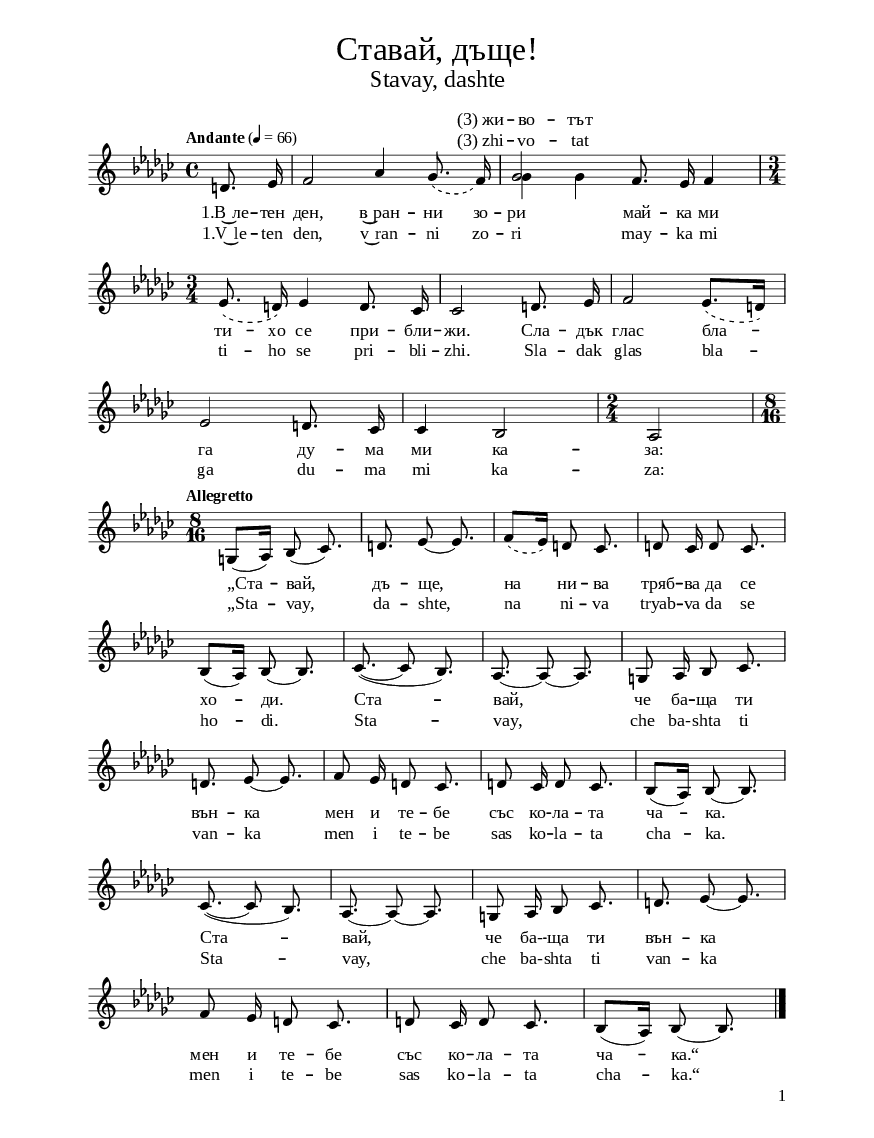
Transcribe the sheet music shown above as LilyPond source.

\version "2.24.2"

% include paper part and global functions
\include "include/globals.ily"

"rightBraces018" = \markup {
  \column {
    % repeat braces
    \translate #'(0 . -12.6 )
    \right-brace #18

    \translate #'(0 . -22.4 )
    \right-brace #18

  
  }
  \column {
    % repeat numbers
    \translate #'(0 . -13.2 )
    2

    \translate #'(0 . -24.2 )
    2


  }
}

\bookpart {
  \label #'ref142
  \tocItem \markup "Ставай, дъще! – Stavay, dashte"
  \include "include/bookpart-paper.ily"
  \score {
    \include "include/score-layout.ily"

    <<
      \new Lyrics = "tempVoiceLyricsBG" \with {
        % lyrics above a staff should have this override
        \override VerticalAxisGroup.staff-affinity = #DOWN
      }
      \new Lyrics = "tempVoiceLyricsEN" \with {
        \override VerticalAxisGroup.staff-affinity = #DOWN
      }

    \new Voice = "mainVoice" \absolute {
      \clef treble
    
      \key ges \major
  
      \time 4/4
      \tempoFunc "Andante" 4 "66"
      \autoBeamOff
      \partial 4
      d'8. es'16 | % 2
      f'2 as'4 \phrasingSlurDown \phrasingSlurDashed ges'8. \(
      <<
        % now temporary add a second voice
        {
          \voiceTwo % this voice is in the same context as parent
          \hideNotes f'16 \) \unHideNotes \phrasingSlurNeutral | % 3
          \stemUp ges'2 \stemNeutral
        }
        \new Voice = "tempVoice" {
          % this is a new voice context
          \voiceOne \autoBeamOff
          f'16 | % 3
          \stemDown ges'4 ges'4 \stemNeutral
        }
      >>
      \oneVoice

      f'8. 
      
      es'16 f'4 \break | % 4
      \time 3/4 \phrasingSlurDashed es'8. \( d'16 \) \phrasingSlurNeutral es'4 d'8. ces'16 | % 5
      ces'2 d'8. es'16 | % 6
      f'2 \slurDashed es'8. [( d'16 )] \slurNeutral \break | % 7
      es'2 d'8. ces'16 | % 8
      ces'4 bes2 | % 9
      \time 2/4  as2 \break |
      \time 8/16  |
      \tempo "Allegretto" \slurSolid g8 [( as16 )] bes8 ( ces'8. ) | % 11
      d'8. es'8 ~ es'8. | % 12
      \slurDashed f'8 [( es'16 )] d'8 ces'8. | % 13
      d'8 ces'16 d'8 ces'8. \break | % 14
      \slurSolid bes8 [( as16 )] bes8 ~ bes8. | % 15
      ces'8. ( ~ ces'8 bes8. ) | % 16
      as8. ~ as8 ~ as8. | % 17
      g8 as16 bes8 ces'8. \break | % 18
      d'8. es'8 ~ es'8. | % 19
      f'8 es'16 d'8 ces'8. |
      d'8 ces'16 d'8 ces'8. | % 21
      bes8 [( as16 )] bes8 ~ bes8. \break | % 22
      ces'8. ( ~ ces'8 bes8. ) | % 23
      as8. ~ as8 ~ as8. | % 24
      g8 as16 bes8 ces'8. | % 25
      d'8. es'8 ~ es'8. \break | % 26
      f'8 es'16 d'8 ces'8. | % 27
      d'8 ces'16 d'8 ces'8. | % 28
      bes8 [( as16 )] bes8 ~ bes8. \bar "|."
    }
   
   
   \new Lyrics \lyricsto "mainVoice" {
      "1.В~ле" -- тен
      ден, в~ран -- ни зо -- ри май -- ка ми ти -- хо се при --
      бли -- жи. Сла -- дък глас бла -- га ду -- ма ми
      ка -- за: „Ста -- вай, дъ -- ще, на ни -- ва
      тряб -- ва да се хо -- ди. Ста -- вай, че ба --
      ща ти вън -- ка мен и те -- бе със ко -- ла --
      та ча -- ка. Ста -- вай, че "ба-" -- ща ти вън --
      ка мен и те -- бе със ко -- ла -- та ча --
      ка.“
   }

   \new Lyrics \lyricsto "mainVoice" {
        "1.V~le" -- ten
        den, v~ran -- ni zo -- ri may -- ka mi ti -- ho se pri --
        bli -- zhi. Sla -- dak glas bla -- ga du -- ma mi
        ka -- za: „Sta -- vay, da -- shte, na ni -- va
        tryab -- va da se ho -- di. Sta -- vay, che "ba-" --
        shta ti van -- ka men i te -- be sas ko -- la --
        ta cha -- ka. Sta -- vay, che "ba-" -- shta ti van --
        ka men i te -- be sas ko -- la -- ta cha --
        ka.“
   }

   \context Lyrics = "tempVoiceLyricsBG" {
     \lyricsto "tempVoice" {
       "(3) жи" -- во -- тът
     }
   }
   
   \context Lyrics = "tempVoiceLyricsEN" {
     \lyricsto "tempVoice" {
       "(3) zhi" -- vo -- tat
     }
   }

   >>

    \header {
      title = \titleFunc "Ставай, дъще!" "Stavay, dashte"
    }

    \midi{}
    


  } % score
  
  
    \pageBreak

    \markup \fontsize #bgCoupletFontSize {
   
    \override #`(baseline-skip . ,bgCoupletBaselineSkip) % affects space between column lines
    \column {
          \line {   2. Слънцето щом изгрей,}
          \line {   "   " ти на нивата трябва да си.}
          \line {   "   " С’ сърп в ръка, с песен ти}
          \line {   "   " деня срещни. Ставай, дъще,}
          \line {   "   " Слънце дома да не те завари.}
          \line {   "   " Ставай, че моми и момци –}
          \line {   "   " вси към нивата са веч тръгнали.}
          \line {   "   " }
          \line {   3.  Нива е, дъще, животът,}
          \line {   "   " де доброто семе се сей.}
          \line {   "   " Кат израсне, живот внася}
          \line {   "   " то във нас. Ставай, дъще,}
          \line {   "   " Любовта днес мен и тебе чака.}
          \line {   "   " Ставай, (2)тя ни носи}
          \line {   "   " своята нова, жива премяна.}
          \line {   "   "  Ставай, че животът вънка мен}
          \line {   "   "  и тебе с благост вече чака.“}
        }
    
    \"rightBraces018"

    \hspace #4
    \override #`(baseline-skip . ,bgCoupletBaselineSkip)
    \column {
          \line {   2. Slantseto shtom izgrey,}
          \line {   "   " ti na nivata tryabva da si.}
          \line {   "   " S’ sarp v raka, s pesen ti}
          \line {   "   " denya sreshtni. Stavay, dashte,}
          \line {   "   " Slantse doma da ne te zavari.}
          \line {   "   " Stavay, che momi i momtsi –}
          \line {   "   " vsi kam nivata sa vech tragnali.}
          \line {   "   " }
          \line {   3.  Niva e, dashte, zhivotat,}
          \line {   "   " de dobroto seme se sey.}
          \line {   "   " Kat izrasne, zhivot vnasya}
          \line {   "   " to vav nas. Stavay, dashte,}
          \line {   "   " Lyubovta dnes men i tebe chaka.}
          \line {   "   " Stavay, tya ni nosi}
          \line {   "   " svoyata nova, zhiva premyana.}
          \line {   "   "  Stavay, che zhivotat vanka men}
          \line {   "   "  i tebe s blagost veche chaka.“}
    }
   \"rightBraces018"

  }

 
 \markup \empty-two

  % include foreign translation(s) of the song
  

} % bookpart
